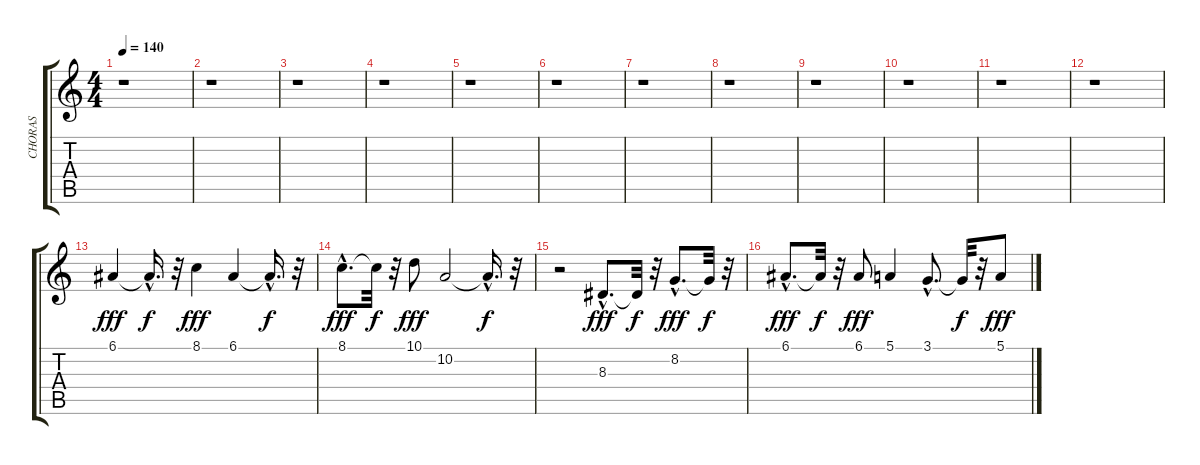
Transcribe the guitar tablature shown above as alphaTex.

\track ("CHORAS" "CHORAS") {instrument lead1square}
\staff {score tabs}
\tuning (E4 B3 G3 D3 A2 E2) {hide}
\ts (4 4)
\tempo 140
\clef g2
\ks c
r.1{dy f} |
r.1 |
r.1 |
r.1 |
r.1 |
r.1 |
r.1 |
r.1 |
r.1 |
r.1 |
r.1 |
r.1 |
6.1.4{dy fff} 6.1{hac t}.16{d dy f} r.32 8.1.4{dy fff} 6.1.4 6.1{hac t}.16{d dy f} r.32 |
8.1{hac}.8{d dy fff} 8.1{t}.32{dy f} r.32 10.1.8{dy fff} 10.2.2 10.2{hac t}.16{d dy f} r.32 |
r.2 8.3{hac}.8{d dy fff} 8.3{t}.32{dy f} r.32 8.2{hac}.8{d dy fff} 8.2{t}.32{dy f} r.32 |
6.1{hac}.8{d dy fff} 6.1{t}.32{dy f} r.32 6.1.8{dy fff} 5.1.4 3.1{hac}.8{d} 3.1{t}.32{dy f} r.32 5.1.8{dy fff}
